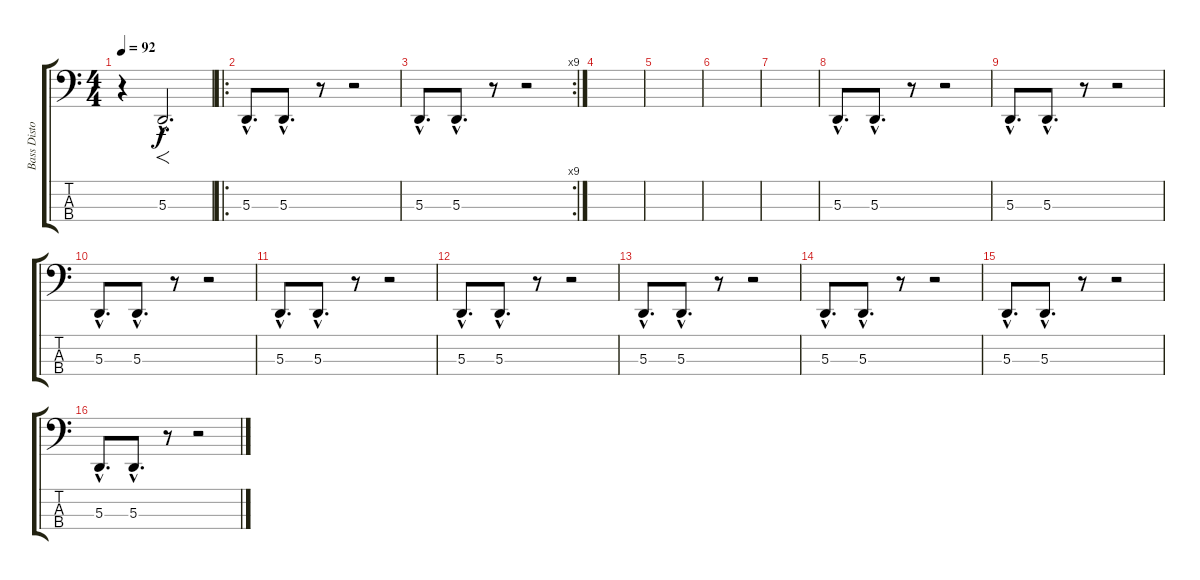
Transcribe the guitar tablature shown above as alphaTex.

\track ("Bass Distorsion" "Bass Disto") {instrument lead8bassandlead}
\staff {score tabs}
\tuning (G2 D2 A1 E1) {hide}
\ts (4 4)
\tempo 92
\clef f4
\ks c
r.4{dy f instrument lead8bassandlead} 5.3{hac}.2{f d} |
\ro
5.3{hac}.8{d} 5.3{hac}.8{d} r.8 r.2 |
\rc 9
5.3{hac}.8{d} 5.3{hac}.8{d} r.8 r.2 |
|
|
|
|
5.3{hac}.8{d} 5.3{hac}.8{d} r.8 r.2 |
5.3{hac}.8{d} 5.3{hac}.8{d} r.8 r.2 |
5.3{hac}.8{d} 5.3{hac}.8{d} r.8 r.2 |
5.3{hac}.8{d} 5.3{hac}.8{d} r.8 r.2 |
5.3{hac}.8{d} 5.3{hac}.8{d} r.8 r.2 |
5.3{hac}.8{d} 5.3{hac}.8{d} r.8 r.2 |
5.3{hac}.8{d} 5.3{hac}.8{d} r.8 r.2 |
5.3{hac}.8{d} 5.3{hac}.8{d} r.8 r.2 |
5.3{hac}.8{d} 5.3{hac}.8{d} r.8 r.2
